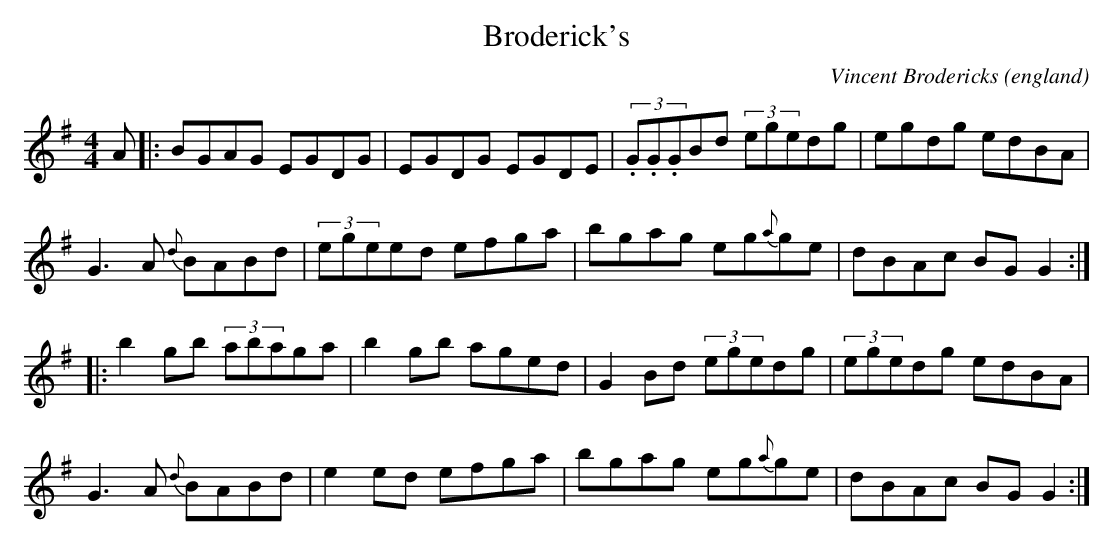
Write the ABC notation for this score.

X:1
T:Broderick's
O:england
C:Vincent Brodericks
M:4/4
K:G
A |: BGAG EGDG | EGDG EGDE | (3.G.G.GBd (3egedg | egdg edBA |
G3A {d}BABd | (3egeed efga | bgag eg{a}ge | dBAc BGG2 :|
|: b2gb (3abaga | b2gb aged | G2Bd (3egedg | (3egedg edBA |
G3A {d}BABd | e2ed efga | bgag eg{a}ge | dBAc BGG2 :|
